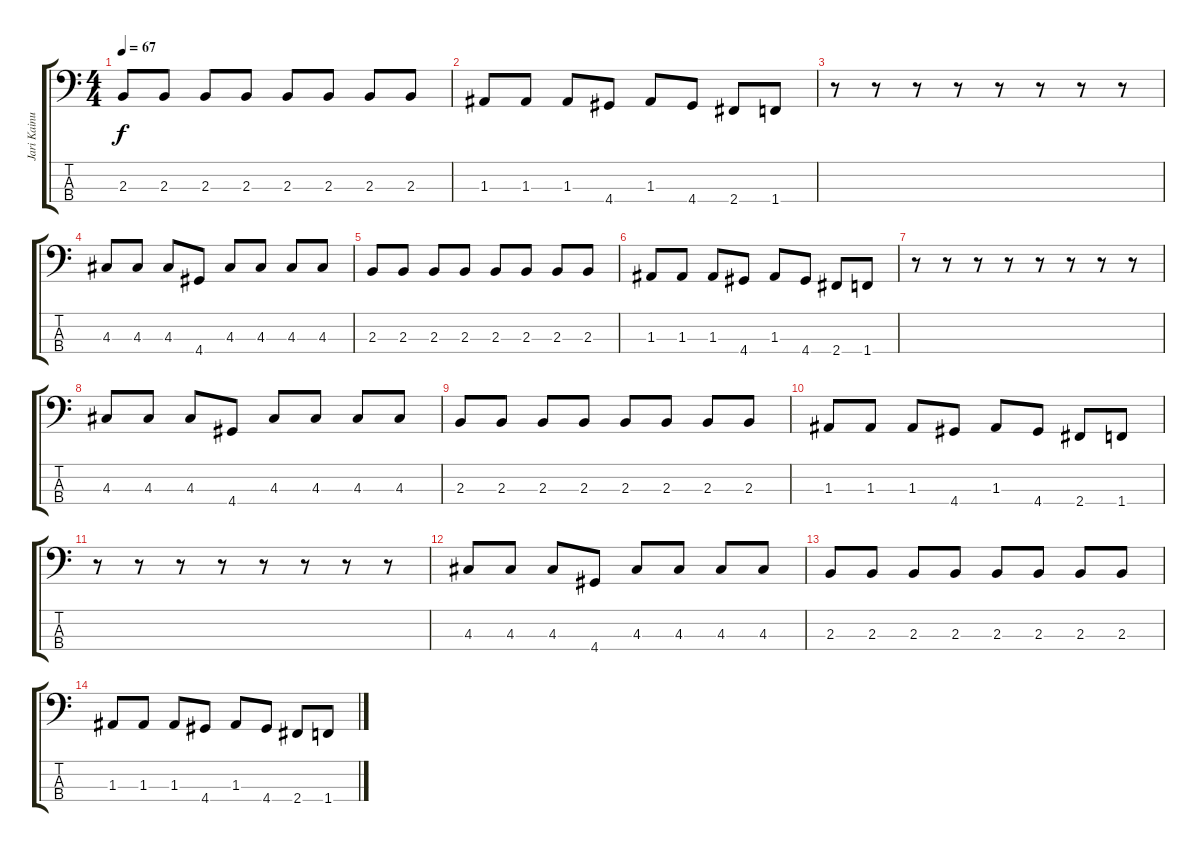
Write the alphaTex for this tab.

\track ("Jari Kainulainen" "Jari Kainu") {instrument electricbassfinger}
\staff {score tabs}
\tuning (G2 D2 A1 E1) {hide}
\ts (4 4)
\tempo 67
\clef f4
\ks c
2.3.8{dy f} 2.3.8 2.3.8 2.3.8 2.3.8 2.3.8 2.3.8 2.3.8 |
1.3.8 1.3.8 1.3.8 4.4.8 1.3.8 4.4.8 2.4.8 1.4.8 |
r.8 r.8 r.8 r.8 r.8 r.8 r.8 r.8 |
4.3.8 4.3.8 4.3.8 4.4.8 4.3.8 4.3.8 4.3.8 4.3.8 |
2.3.8 2.3.8 2.3.8 2.3.8 2.3.8 2.3.8 2.3.8 2.3.8 |
1.3.8 1.3.8 1.3.8 4.4.8 1.3.8 4.4.8 2.4.8 1.4.8 |
r.8 r.8 r.8 r.8 r.8 r.8 r.8 r.8 |
4.3.8 4.3.8 4.3.8 4.4.8 4.3.8 4.3.8 4.3.8 4.3.8 |
2.3.8 2.3.8 2.3.8 2.3.8 2.3.8 2.3.8 2.3.8 2.3.8 |
1.3.8 1.3.8 1.3.8 4.4.8 1.3.8 4.4.8 2.4.8 1.4.8 |
r.8{volume 16} r.8{volume 16} r.8{volume 15} r.8{volume 15} r.8{volume 14} r.8{volume 14} r.8{volume 13} r.8{volume 13} |
4.3.8{volume 12} 4.3.8{volume 12} 4.3.8{volume 12} 4.4.8{volume 11} 4.3.8{volume 11} 4.3.8{volume 10} 4.3.8{volume 10} 4.3.8{volume 9} |
2.3.8{volume 9} 2.3.8{volume 8} 2.3.8{volume 8} 2.3.8{volume 8} 2.3.8{volume 7} 2.3.8{volume 7} 2.3.8{volume 6} 2.3.8{volume 6} |
1.3.8{volume 5} 1.3.8{volume 5} 1.3.8{volume 4} 4.4.8{volume 4} 1.3.8{volume 4} 4.4.8{volume 3} 2.4.8{volume 3} 1.4.8{volume 2}
